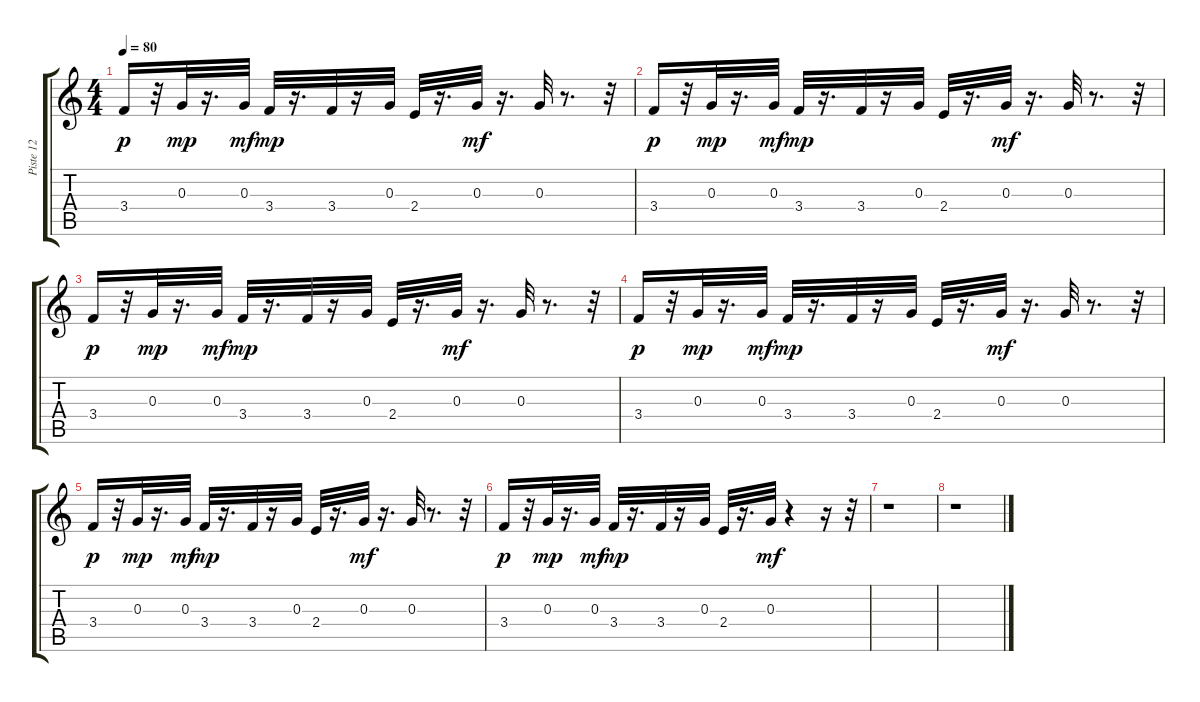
\track ("Piste 12" "Piste 12") {instrument electricguitarmuted}
\staff {score tabs}
\tuning (E4 B3 G3 D3 A2 E2) {hide}
\ts (4 4)
\tempo 80
\clef g2
\ks c
3.4.16{dy p} r.32 0.3.32{dy mp} r.16{d} 0.3.32{dy mf} 3.4.32{dy mp} r.16{d} 3.4.32 r.16 0.3.32 2.4.32 r.16{d} 0.3.32{dy mf} r.16{d} 0.3.32 r.8{d} r.32 |
3.4.16{dy p} r.32 0.3.32{dy mp} r.16{d} 0.3.32{dy mf} 3.4.32{dy mp} r.16{d} 3.4.32 r.16 0.3.32 2.4.32 r.16{d} 0.3.32{dy mf} r.16{d} 0.3.32 r.8{d} r.32 |
3.4.16{dy p} r.32 0.3.32{dy mp} r.16{d} 0.3.32{dy mf} 3.4.32{dy mp} r.16{d} 3.4.32 r.16 0.3.32 2.4.32 r.16{d} 0.3.32{dy mf} r.16{d} 0.3.32 r.8{d} r.32 |
3.4.16{dy p} r.32 0.3.32{dy mp} r.16{d} 0.3.32{dy mf} 3.4.32{dy mp} r.16{d} 3.4.32 r.16 0.3.32 2.4.32 r.16{d} 0.3.32{dy mf} r.16{d} 0.3.32 r.8{d} r.32 |
3.4.16{dy p} r.32 0.3.32{dy mp} r.16{d} 0.3.32{dy mf} 3.4.32{dy mp} r.16{d} 3.4.32 r.16 0.3.32 2.4.32 r.16{d} 0.3.32{dy mf} r.16{d} 0.3.32 r.8{d} r.32 |
3.4.16{dy p} r.32 0.3.32{dy mp} r.16{d} 0.3.32{dy mf} 3.4.32{dy mp} r.16{d} 3.4.32 r.16 0.3.32 2.4.32 r.16{d} 0.3.32{dy mf} r.4 r.16 r.32 |
r.1 |
r.1
